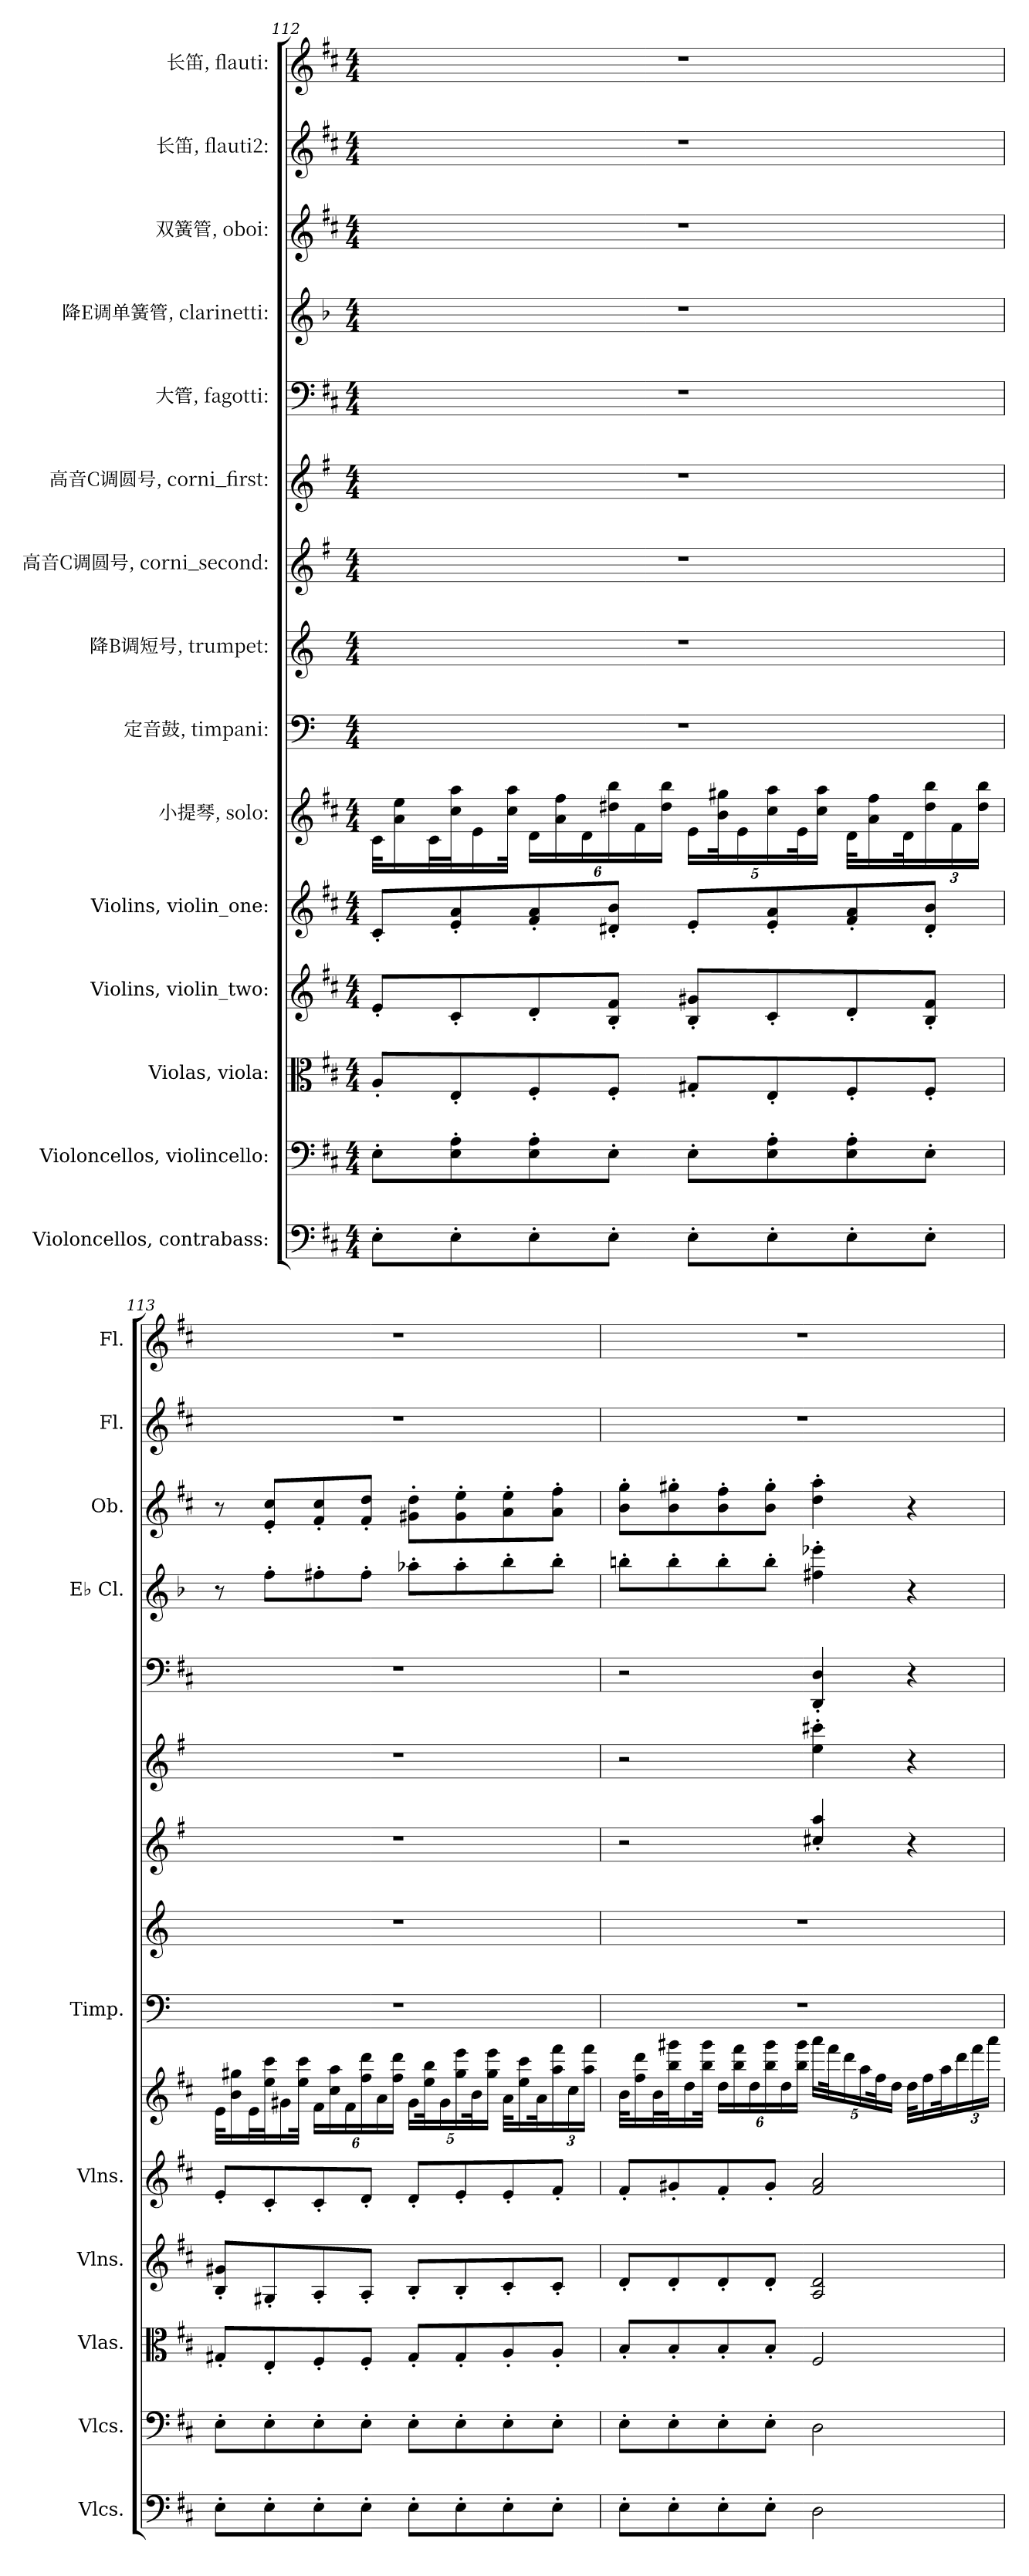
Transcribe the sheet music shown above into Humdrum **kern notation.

**kern	**kern	**kern	**kern	**kern	**kern	**kern	**kern	**kern	**kern	**kern	**kern	**kern	**kern	**kern
*part15	*part14	*part13	*part12	*part11	*part10	*part9	*part8	*part7	*part6	*part5	*part4	*part3	*part2	*part1
*staff15	*staff14	*staff13	*staff12	*staff11	*staff10	*staff9	*staff8	*staff7	*staff6	*staff5	*staff4	*staff3	*staff2	*staff1
*I"Violoncellos, contrabass:	*I"Violoncellos, violincello:	*I"Violas, viola:	*I"Violins, violin_two:	*I"Violins, violin_one:	*I"小提琴, solo:	*I"定音鼓, timpani:	*I"降B调短号, trumpet:	*I"高音C调圆号, corni_second:	*I"高音C调圆号, corni_first:	*I"大管, fagotti:	*I"降E调单簧管, clarinetti:	*I"双簧管, oboi:	*I"长笛, flauti2:	*I"长笛, flauti:
*I'Vlcs.	*I'Vlcs.	*I'Vlas.	*I'Vlns.	*I'Vlns.	*	*I'Timp.	*	*	*	*	*I'E♭ Cl.	*I'Ob.	*I'Fl.	*I'Fl.
!!LO:PB:g=z
*clefF4	*clefF4	*clefC3	*clefG2	*clefG2	*clefG2	*clefF4	*clefG2	*clefG2	*clefG2	*clefF4	*clefG2	*clefG2	*clefG2	*clefG2
*	*	*	*	*	*	*	*ITrd1c2	*ITrd4c7	*ITrd4c7	*	*ITrd-2c-3	*	*	*
*k[f#c#]	*k[f#c#]	*k[f#c#]	*k[f#c#]	*k[f#c#]	*k[f#c#]	*k[]	*k[b-e-]	*k[]	*k[]	*k[f#c#]	*k[b-e-a-d-]	*k[f#c#]	*k[f#c#]	*k[f#c#]
*M4/4	*M4/4	*M4/4	*M4/4	*M4/4	*M4/4	*M4/4	*M4/4	*M4/4	*M4/4	*M4/4	*M4/4	*M4/4	*M4/4	*M4/4
=112	=112	=112	=112	=112	=112	=112	=112	=112	=112	=112	=112	=112	=112	=112
8E'\L	8E'\L	8A'/L	8e'/L	8c#'/L	32c#\KLL	1r	1r	1r	1r	1r	1r	1r	1r	1r
.	.	.	.	.	16a\ 16ee\	.	.	.	.	.	.	.	.	.
.	.	.	.	.	32c#\L	.	.	.	.	.	.	.	.	.
8E'\	8E\' 8A\'	8E'/	8c#'/	8e/' 8a/'	32cc#\ 32aa\J	.	.	.	.	.	.	.	.	.
.	.	.	.	.	16e\	.	.	.	.	.	.	.	.	.
.	.	.	.	.	32cc#\ 32aa\JJk	.	.	.	.	.	.	.	.	.
*	*	*	*	*	*Xbrackettup	*	*	*	*	*	*	*	*	*
8E'\	8E\' 8A\'	8F#'/	8d'/	8f#/' 8a/'	24d\LL	.	.	.	.	.	.	.	.	.
.	.	.	.	.	24a\ 24ff#\	.	.	.	.	.	.	.	.	.
.	.	.	.	.	24d\	.	.	.	.	.	.	.	.	.
8E'\J	8E'\J	8F#'/J	8B/' 8f#/'J	8d#X/' 8b/'J	24dd#X\ 24bb\	.	.	.	.	.	.	.	.	.
.	.	.	.	.	24f#\	.	.	.	.	.	.	.	.	.
.	.	.	.	.	24dd#\ 24bb\JJ	.	.	.	.	.	.	.	.	.
8E'\L	8E'\L	8G#X'/L	8B/' 8g#X/'L	8e'/L	20e\LL	.	.	.	.	.	.	.	.	.
.	.	.	.	.	40b\ 40gg#X\K	.	.	.	.	.	.	.	.	.
.	.	.	.	.	20e\	.	.	.	.	.	.	.	.	.
8E'\	8E\' 8A\'	8E'/	8c#'/	8e/' 8a/'	20cc#\ 20aa\	.	.	.	.	.	.	.	.	.
.	.	.	.	.	40e\K	.	.	.	.	.	.	.	.	.
.	.	.	.	.	20cc#\ 20aa\JJ	.	.	.	.	.	.	.	.	.
8E'\	8E\' 8A\'	8F#'/	8d'/	8f#/' 8a/'	32d\KLL	.	.	.	.	.	.	.	.	.
.	.	.	.	.	16a\ 16ff#\	.	.	.	.	.	.	.	.	.
.	.	.	.	.	32d\K	.	.	.	.	.	.	.	.	.
8E'\J	8E'\J	8F#'/J	8B/' 8f#/'J	8d#/' 8b/'J	24dd#\ 24bb\	.	.	.	.	.	.	.	.	.
.	.	.	.	.	24f#\	.	.	.	.	.	.	.	.	.
.	.	.	.	.	24dd#\ 24bb\JJ	.	.	.	.	.	.	.	.	.
!!LO:PB:g=z
=113	=113	=113	=113	=113	=113	=113	=113	=113	=113	=113	=113	=113	=113	=113
8E'\L	8E'\L	8G#X'/L	8B/' 8g#X/'L	8e'/L	32e\KLL	1r	1r	1r	1r	1r	8r	8r	1r	1r
.	.	.	.	.	16b\ 16gg#X\	.	.	.	.	.	.	.	.	.
.	.	.	.	.	32e\L	.	.	.	.	.	.	.	.	.
8E'\	8E'\	8E'/	8G#X'/	8c#'/	32ee\ 32ccc#\J	.	.	.	.	.	8aa-'\L	8e/' 8cc#/'L	.	.
.	.	.	.	.	16g#X\	.	.	.	.	.	.	.	.	.
.	.	.	.	.	32ee\ 32ccc#\JJk	.	.	.	.	.	.	.	.	.
8E'\	8E'\	8F#'/	8A'/	8c#'/	24f#\LL	.	.	.	.	.	8aan'\	8f#/' 8cc#/'	.	.
.	.	.	.	.	24cc#\ 24aa\	.	.	.	.	.	.	.	.	.
.	.	.	.	.	24f#\	.	.	.	.	.	.	.	.	.
8E'\J	8E'\J	8F#'/J	8A'/J	8d'/J	24ff#\ 24ddd\	.	.	.	.	.	8aa'\J	8f#/' 8dd/'J	.	.
.	.	.	.	.	24a\	.	.	.	.	.	.	.	.	.
.	.	.	.	.	24ff#\ 24ddd\JJ	.	.	.	.	.	.	.	.	.
8E'\L	8E'\L	8G#'/L	8B'/L	8d'/L	20g#\LL	.	.	.	.	.	8ccc-X'\L	8g#X\' 8dd\'L	.	.
.	.	.	.	.	40ee\ 40bb\K	.	.	.	.	.	.	.	.	.
.	.	.	.	.	20g#\	.	.	.	.	.	.	.	.	.
8E'\	8E'\	8G#'/	8B'/	8e'/	20gg#\ 20eee\	.	.	.	.	.	8ccc-'\	8g#\' 8ee\'	.	.
.	.	.	.	.	40b\K	.	.	.	.	.	.	.	.	.
.	.	.	.	.	20gg#\ 20eee\JJ	.	.	.	.	.	.	.	.	.
8E'\	8E'\	8A'/	8c#'/	8e'/	32a\KLL	.	.	.	.	.	8ddd-'\	8a\' 8ee\'	.	.
.	.	.	.	.	16ee\ 16ccc#\	.	.	.	.	.	.	.	.	.
.	.	.	.	.	32a\K	.	.	.	.	.	.	.	.	.
8E'\J	8E'\J	8A'/J	8c#'/J	8f#'/J	24aa\ 24fff#\	.	.	.	.	.	8ddd-'\J	8a\' 8ff#\'J	.	.
.	.	.	.	.	24cc#\	.	.	.	.	.	.	.	.	.
.	.	.	.	.	24aa\ 24fff#\JJ	.	.	.	.	.	.	.	.	.
!!LO:PB:g=z
=114	=114	=114	=114	=114	=114	=114	=114	=114	=114	=114	=114	=114	=114	=114
8E'\L	8E'\L	8B'/L	8d'/L	8f#'/L	32b\KLL	1r	1r	2r	2r	2r	8dddn'\L	8b\' 8gg\'L	1r	1r
.	.	.	.	.	16ff#\ 16ddd\	.	.	.	.	.	.	.	.	.
.	.	.	.	.	32b\L	.	.	.	.	.	.	.	.	.
8E'\	8E'\	8B'/	8d'/	8g#X'/	32bb\ 32ggg#X\J	.	.	.	.	.	8ddd'\	8b\' 8gg#X\'	.	.
.	.	.	.	.	16dd\	.	.	.	.	.	.	.	.	.
.	.	.	.	.	32bb\ 32ggg#\JJk	.	.	.	.	.	.	.	.	.
8E'\	8E'\	8B'/	8d'/	8f#'/	24dd\LL	.	.	.	.	.	8ddd'\	8b\' 8ff#\'	.	.
.	.	.	.	.	24bb\ 24fff#\	.	.	.	.	.	.	.	.	.
.	.	.	.	.	24dd\	.	.	.	.	.	.	.	.	.
8E'\J	8E'\J	8B'/J	8d'/J	8g#'/J	24bb\ 24ggg#\	.	.	.	.	.	8ddd'\J	8b\' 8gg#\'J	.	.
.	.	.	.	.	24dd\	.	.	.	.	.	.	.	.	.
.	.	.	.	.	24bb\ 24ggg#\JJ	.	.	.	.	.	.	.	.	.
2D\	2D\	2F#/	2A/ 2d/	2f#/ 2a/	20aaa\LL	.	.	4f#X/' 4dd/'	4a\' 4ff#X\'	4DD/' 4D/'	4aan\' 4ggg-X\'	4dd\' 4aa\'	.	.
.	.	.	.	.	40fff#\K	.	.	.	.	.	.	.	.	.
.	.	.	.	.	20ddd\	.	.	.	.	.	.	.	.	.
.	.	.	.	.	20aa\	.	.	.	.	.	.	.	.	.
.	.	.	.	.	40ff#\K	.	.	.	.	.	.	.	.	.
.	.	.	.	.	20dd\JJ	.	.	.	.	.	.	.	.	.
.	.	.	.	.	32dd\KLL	.	.	4r	4r	4r	4r	4r	.	.
.	.	.	.	.	16ff#\	.	.	.	.	.	.	.	.	.
.	.	.	.	.	32aa\K	.	.	.	.	.	.	.	.	.
.	.	.	.	.	24ddd\	.	.	.	.	.	.	.	.	.
.	.	.	.	.	24fff#\	.	.	.	.	.	.	.	.	.
.	.	.	.	.	24aaa\JJ	.	.	.	.	.	.	.	.	.
=	=	=	=	=	=	=	=	=	=	=	=	=	=	=
*-	*-	*-	*-	*-	*-	*-	*-	*-	*-	*-	*-	*-	*-	*-
